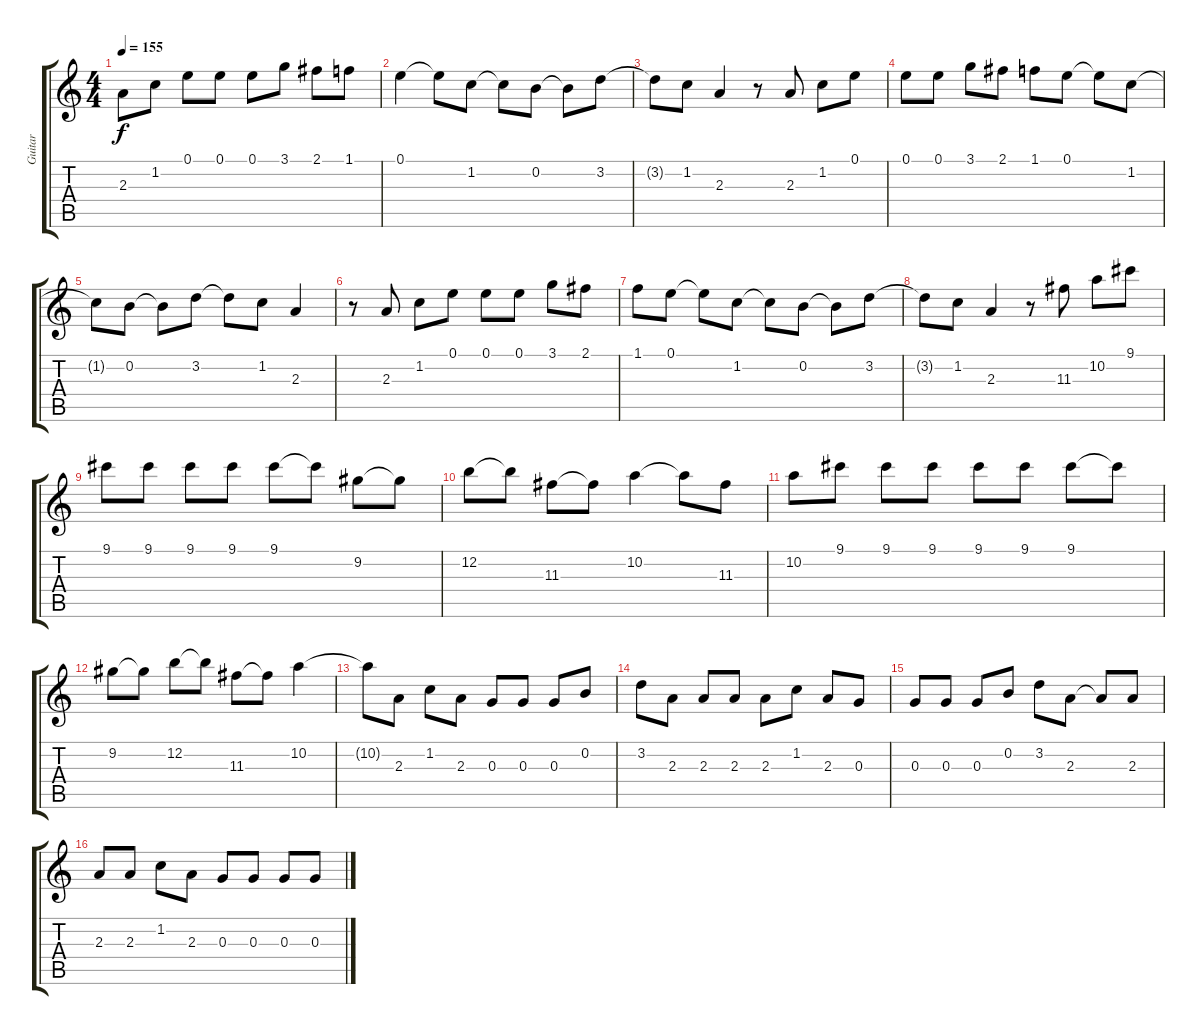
\track ("Guitar" "Guitar") {instrument overdrivenguitar}
\staff {score tabs}
\tuning (E4 B3 G3 D3 A2 E2) {hide}
\ts (4 4)
\tempo 155
\clef g2
\ks c
2.3.8{dy f} 1.2.8 0.1.8 0.1.8 0.1.8 3.1.8 2.1.8 1.1.8 |
0.1.4 0.1{t}.8 1.2.8 1.2{t}.8 0.2.8 0.2{t}.8 3.2.8 |
3.2{t}.8 1.2.8 2.3.4 r.8 2.3.8 1.2.8 0.1.8 |
0.1.8 0.1.8 3.1.8 2.1.8 1.1.8 0.1.8 0.1{t}.8 1.2.8 |
1.2{t}.8 0.2.8 0.2{t}.8 3.2.8 3.2{t}.8 1.2.8 2.3.4 |
r.8 2.3.8 1.2.8 0.1.8 0.1.8 0.1.8 3.1.8 2.1.8 |
1.1.8 0.1.8 0.1{t}.8 1.2.8 1.2{t}.8 0.2.8 0.2{t}.8 3.2.8 |
3.2{t}.8 1.2.8 2.3.4 r.8 11.3.8 10.2.8 9.1.8 |
9.1.8 9.1.8 9.1.8 9.1.8 9.1.8 9.1{t}.8 9.2.8 9.2{t}.8 |
12.2.8 12.2{t}.8 11.3.8 11.3{t}.8 10.2.4 10.2{t}.8 11.3.8 |
10.2.8 9.1.8 9.1.8 9.1.8 9.1.8 9.1.8 9.1.8 9.1{t}.8 |
9.2.8 9.2{t}.8 12.2.8 12.2{t}.8 11.3.8 11.3{t}.8 10.2.4 |
10.2{t}.8 2.3.8 1.2.8 2.3.8 0.3.8 0.3.8 0.3.8 0.2.8 |
3.2.8 2.3.8 2.3.8 2.3.8 2.3.8 1.2.8 2.3.8 0.3.8 |
0.3.8 0.3.8 0.3.8 0.2.8 3.2.8 2.3.8 2.3{t}.8 2.3.8 |
2.3.8 2.3.8 1.2.8 2.3.8 0.3.8 0.3.8 0.3.8 0.3.8
